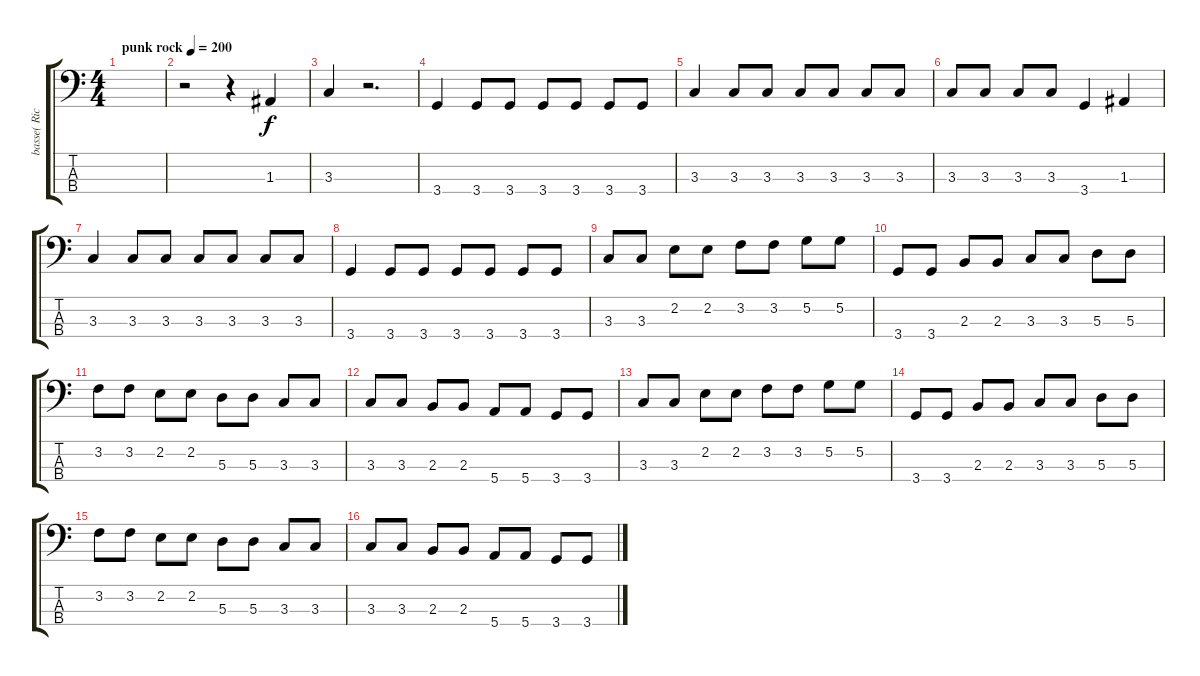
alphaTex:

\track ("basse( Rick )" "basse( Ric") {instrument electricbasspick}
\staff {score tabs}
\tuning (G2 D2 A1 E1) {hide}
\ts (4 4)
\tempo (200 "punk rock")
\clef f4
\ks c
|
r.2 r.4 1.3.4 |
3.3.4 r.2{d} |
3.4.4 3.4.8 3.4.8 3.4.8 3.4.8 3.4.8 3.4.8 |
3.3.4 3.3.8 3.3.8 3.3.8 3.3.8 3.3.8 3.3.8 |
3.3.8 3.3.8 3.3.8 3.3.8 3.4.4 1.3.4 |
3.3.4 3.3.8 3.3.8 3.3.8 3.3.8 3.3.8 3.3.8 |
3.4.4 3.4.8 3.4.8 3.4.8 3.4.8 3.4.8 3.4.8 |
3.3.8 3.3.8 2.2.8 2.2.8 3.2.8 3.2.8 5.2.8 5.2.8 |
3.4.8 3.4.8 2.3.8 2.3.8 3.3.8 3.3.8 5.3.8 5.3.8 |
3.2.8 3.2.8 2.2.8 2.2.8 5.3.8 5.3.8 3.3.8 3.3.8 |
3.3.8 3.3.8 2.3.8 2.3.8 5.4.8 5.4.8 3.4.8 3.4.8 |
3.3.8 3.3.8 2.2.8 2.2.8 3.2.8 3.2.8 5.2.8 5.2.8 |
3.4.8 3.4.8 2.3.8 2.3.8 3.3.8 3.3.8 5.3.8 5.3.8 |
3.2.8 3.2.8 2.2.8 2.2.8 5.3.8 5.3.8 3.3.8 3.3.8 |
3.3.8 3.3.8 2.3.8 2.3.8 5.4.8 5.4.8 3.4.8 3.4.8
